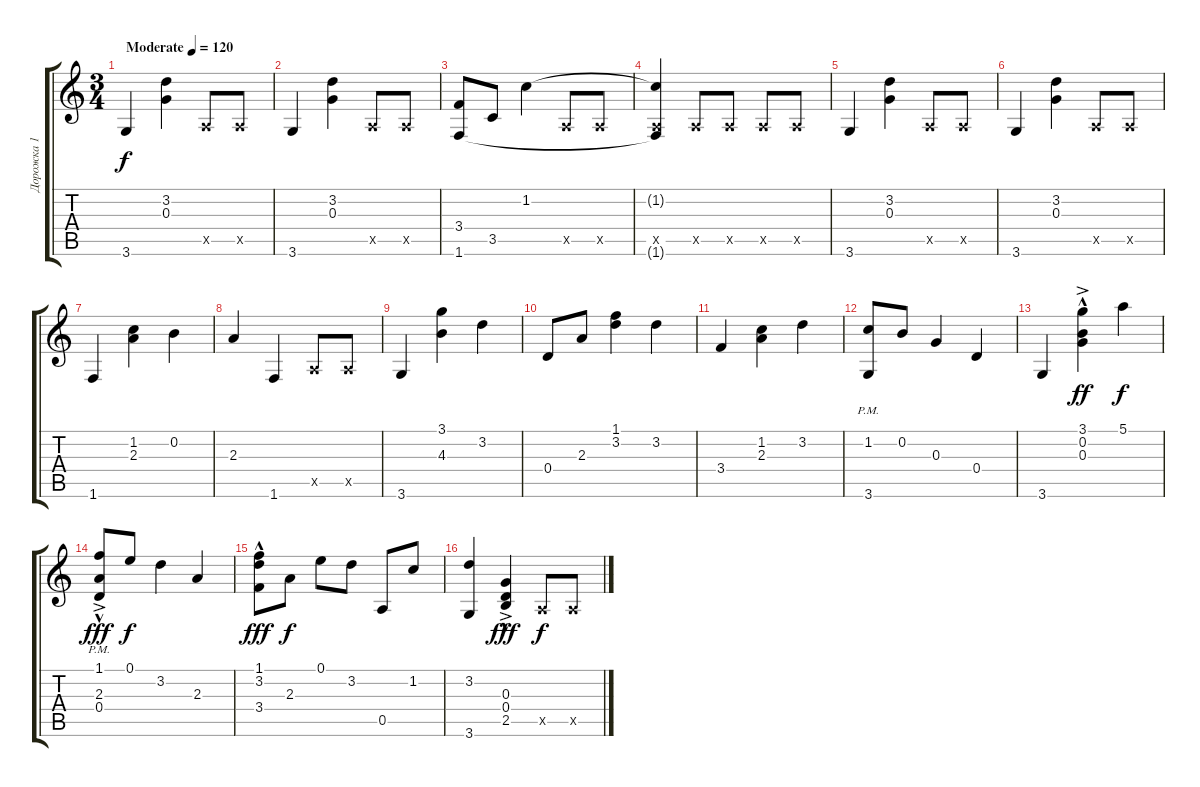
\track ("Дорожка 1" "Дорожка 1") {instrument acousticguitarnylon}
\staff {score tabs}
\tuning (E4 B3 G3 D3 A2 E2) {hide}
\ts (3 4)
\tempo (120 "Moderate")
\clef g2
\ks c
3.6.4{dy f instrument acousticguitarnylon} (3.2 0.3).4 0.5{x}.8 0.5{x}.8 |
3.6.4 (3.2 0.3).4 0.5{x}.8 0.5{x}.8 |
(3.4 1.6).8 3.5.8 1.2.4 0.5{x}.8 0.5{x}.8 |
(1.2{t} 0.5{x} 1.6{t}).4 0.5{x}.8 0.5{x}.8 0.5{x}.8 0.5{x}.8 |
3.6.4 (3.2 0.3).4 0.5{x}.8 0.5{x}.8 |
3.6.4 (3.2 0.3).4 0.5{x}.8 0.5{x}.8 |
1.6.4 (1.2 2.3).4 0.2.4 |
2.3.4 1.6.4 0.5{x}.8 0.5{x}.8 |
3.6.4 (3.1 4.3).4 3.2.4 |
0.4.8 2.3.8 (1.1 3.2).4 3.2.4 |
3.4.4 (1.2 2.3).4 3.2.4 |
(1.2{pm} 3.6).8 0.2.8 0.3.4 0.4.4 |
3.6.4 (3.1 0.2{hac} 0.3{ac}).4{dy ff} 5.1.4{dy f} |
(1.1{ac pm} 2.3{hac} 0.4).8{dy fff} 0.1.8{dy f} 3.2.4 2.3.4 |
(1.1{hac} 3.2 3.4).8{dy fff} 2.3.8{dy f} 0.1.8 3.2.8 0.5.8 1.2.8 |
(3.2 3.6).4 (0.3{ac} 0.4{hac} 2.5).4{dy fff} 0.5{x}.8{dy f} 0.5{x}.8
